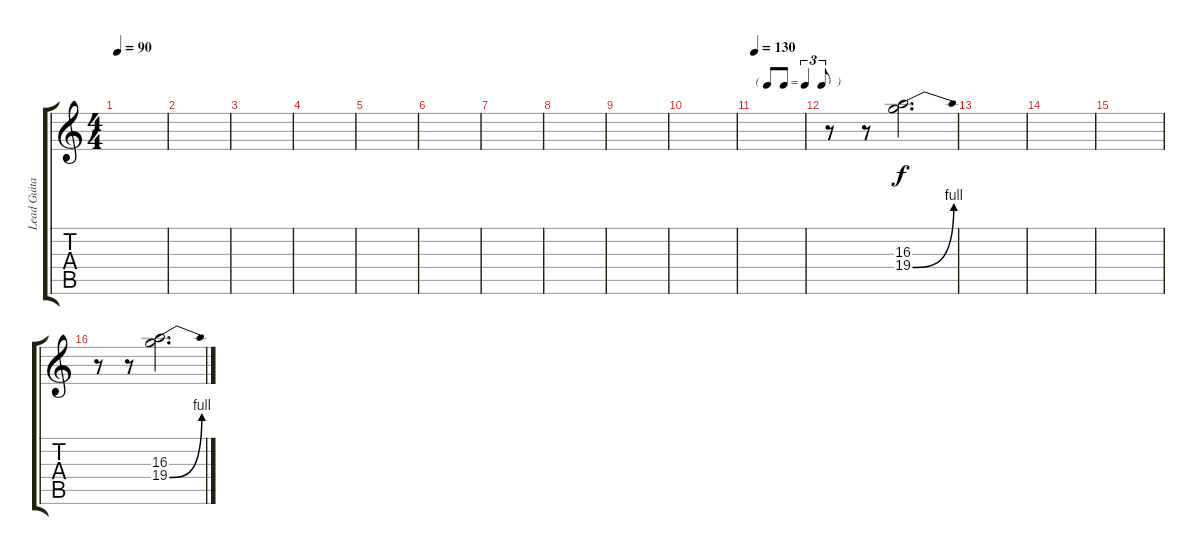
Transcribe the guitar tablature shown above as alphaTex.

\track ("Lead Guitar 1" "Lead Guita") {instrument distortionguitar}
\staff {score tabs}
\tuning (D4 A3 F3 C3 G2 D2) {hide}
\ts (4 4)
\tempo 90
\clef g2
\ks c
|
|
|
|
|
|
|
|
|
|
\tf triplet8th
\tempo 130
|
r.8 r.8 (16.3 19.4{be (bend 0 0 60 4)}).2{d} |
|
|
|
r.8 r.8 (16.3 19.4{be (bend 0 0 60 4)}).2{d}
